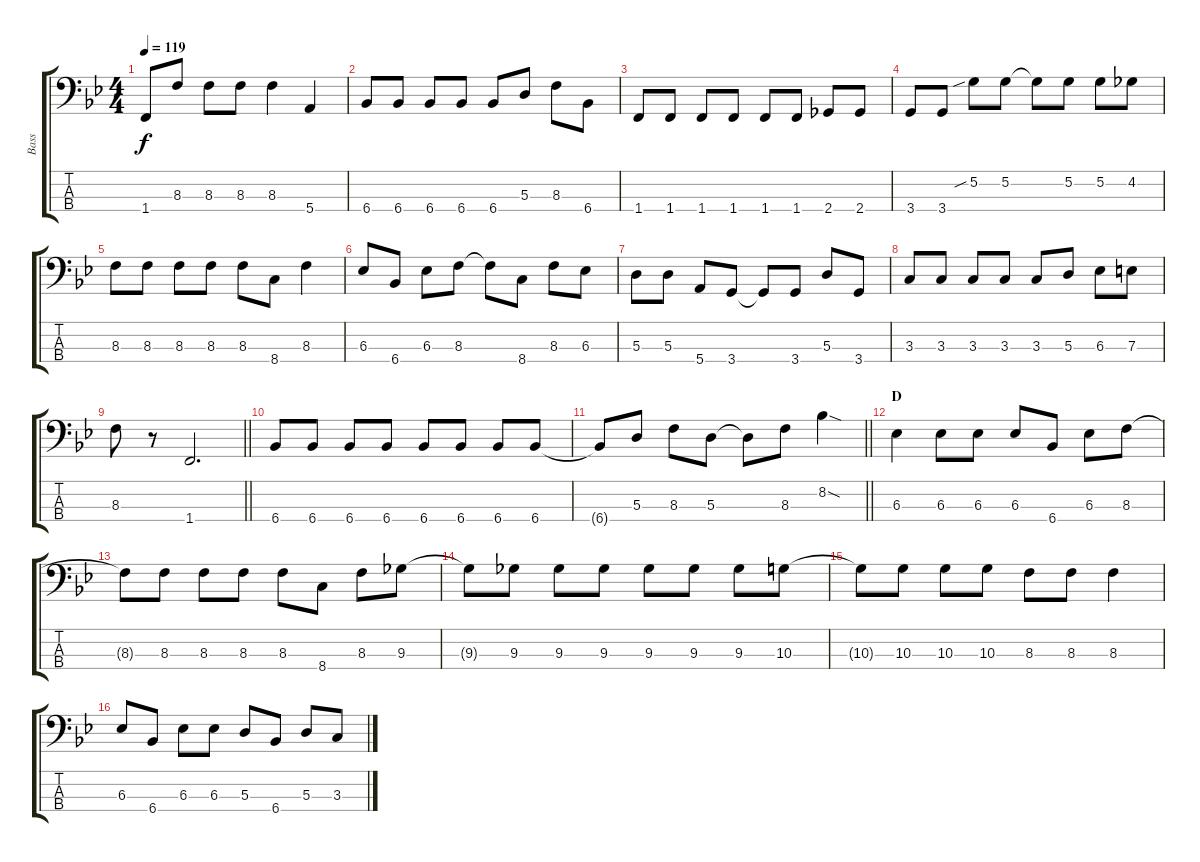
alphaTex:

\track ("Bass" "Bass") {instrument electricbasspick}
\staff {score tabs}
\tuning (G2 D2 A1 E1) {hide}
\ts (4 4)
\tempo 119
\clef f4
\ks bb
1.4.8{dy f} 8.3.8 8.3.8 8.3.8 8.3.4 5.4.4 |
6.4.8 6.4.8 6.4.8 6.4.8 6.4.8 5.3.8 8.3.8 6.4.8 |
1.4.8 1.4.8 1.4.8 1.4.8 1.4.8 1.4.8 2.4.8 2.4.8 |
3.4.8 3.4.8 5.2{sib}.8 5.2.8 5.2{t}.8 5.2.8 5.2.8 4.2.8 |
8.3.8 8.3.8 8.3.8 8.3.8 8.3.8 8.4.8 8.3.4 |
6.3.8 6.4.8 6.3.8 8.3.8 8.3{t}.8 8.4.8 8.3.8 6.3.8 |
5.3.8 5.3.8 5.4.8 3.4.8 3.4{t}.8 3.4.8 5.3.8 3.4.8 |
3.3.8 3.3.8 3.3.8 3.3.8 3.3.8 5.3.8 6.3.8 7.3.8 |
\barLineRight lightlight
8.3.8 r.8 1.4.2{d} |
6.4.8 6.4.8 6.4.8 6.4.8 6.4.8 6.4.8 6.4.8 6.4.8 |
\barLineRight lightlight
6.4{t}.8 5.3.8 8.3.8 5.3.8 5.3{t}.8 8.3.8 8.2{sod}.4 |
\section ("" "D")
6.3.4 6.3.8 6.3.8 6.3.8 6.4.8 6.3.8 8.3.8 |
8.3{t}.8 8.3.8 8.3.8 8.3.8 8.3.8 8.4.8 8.3.8 9.3.8 |
9.3{t}.8 9.3.8 9.3.8 9.3.8 9.3.8 9.3.8 9.3.8 10.3.8 |
10.3{t}.8 10.3.8 10.3.8 10.3.8 8.3.8 8.3.8 8.3.4 |
6.3.8 6.4.8 6.3.8 6.3.8 5.3.8 6.4.8 5.3.8 3.3.8
